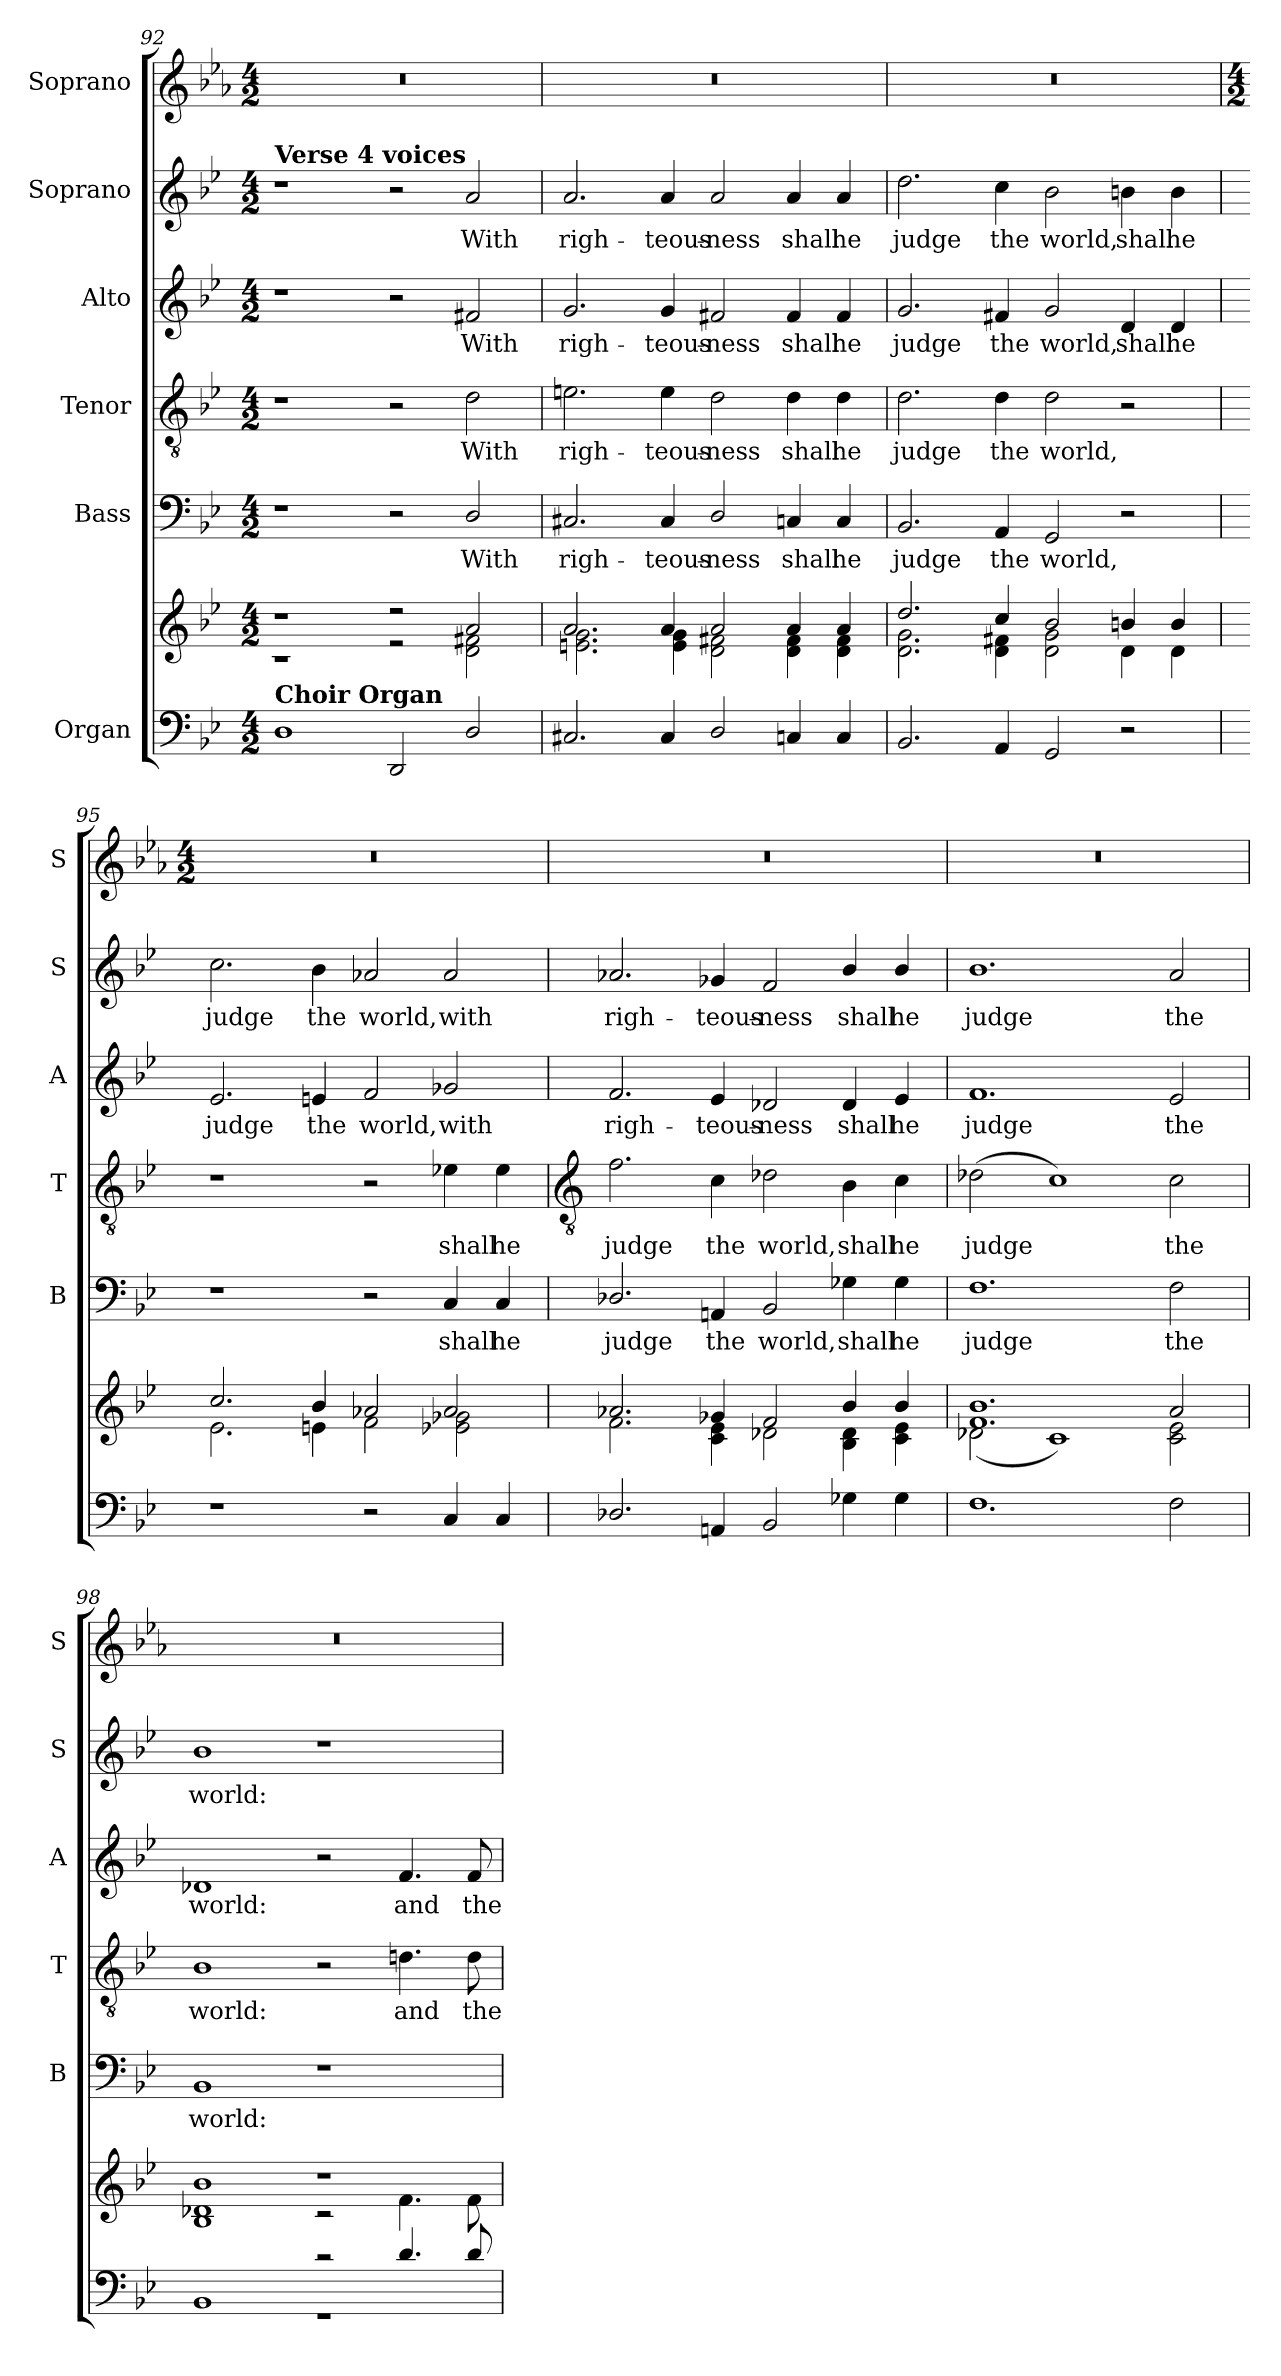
**kern	**kern	**kern	**text	**kern	**text	**kern	**text	**kern	**text	**kern
*part6	*part6	*part5	*part5	*part4	*part4	*part3	*part3	*part2	*part2	*part1
*staff7	*staff6	*staff5	*staff5	*staff4	*staff4	*staff3	*staff3	*staff2	*staff2	*staff1
*I"Organ	*	*I"Bass	*	*I"Tenor	*	*I"Alto	*	*I"Soprano	*	*I"Soprano
*	*	*I'B	*	*I'T	*	*I'A	*	*I'S	*	*I'S
!!LO:LB:g=z
*clefF4	*clefG2	*clefF4	*	*clefGv2	*	*clefG2	*	*clefG2	*	*clefG2
*k[b-e-]	*k[b-e-]	*k[b-e-]	*	*k[b-e-]	*	*k[b-e-]	*	*k[b-e-]	*	*k[b-e-a-]
*B-:	*B-:	*B-:	*	*B-:	*	*B-:	*	*B-:	*	*E-:
*M4/2	*M4/2	*M4/2	*	*M4/2	*	*M4/2	*	*M4/2	*	*M4/2
=92	=92	=92	=92	=92	=92	=92	=92	=92	=92	=92
*	*^	*	*	*	*	*	*	*	*	*
!	!	!	!	!	!	!	!	!	!LO:TX:a:B:t=Verse 4 voices	!	!
!LO:TX:a:B:t=Choir Organ	!	!	!	!	!	!	!	!	!	!	!
1D	1r	1r	1r	.	1r	.	1r	.	1r	.	0r
2DD/	2r	2r	2r	.	2r	.	2r	.	2r	.	.
!	!	!	!	!LO:LY:b	!	!LO:LY:b	!	!LO:LY:b	!	!LO:LY:b	!
2D/	2a/	2d\ 2f#X\	2D/	With	2d	With	2f#X	With	2a	With	.
=93	=93	=93	=93	=93	=93	=93	=93	=93	=93	=93	=93
!	!	!	!	!LO:LY:b	!	!LO:LY:b	!	!LO:LY:b	!	!LO:LY:b	!
2.C#X/	2.a/	2.en\ 2.g\	2.C#X/	righ-	2.en	righ-	2.g	righ-	2.a	righ-	0r
!	!	!	!	!LO:LY:b	!	!LO:LY:b	!	!LO:LY:b	!	!LO:LY:b	!
4C#/	4a/	4e\ 4g\	4C#/	-teous-	4e	-teous-	4g	-teous-	4a	-teous-	.
!	!	!	!	!LO:LY:b	!	!LO:LY:b	!	!LO:LY:b	!	!LO:LY:b	!
2D/	2a/	2d\ 2f#X\	2D/	-ness	2d	-ness	2f#X	-ness	2a	-ness	.
!	!	!	!	!LO:LY:b	!	!LO:LY:b	!	!LO:LY:b	!	!LO:LY:b	!
4Cn/	4a/	4d\ 4f#\	4Cn/	shall	4d	shall	4f#	shall	4a	shall	.
!	!	!	!	!LO:LY:b	!	!LO:LY:b	!	!LO:LY:b	!	!LO:LY:b	!
4C/	4a/	4d\ 4f#\	4C/	he	4d	he	4f#	he	4a	he	.
=94	=94	=94	=94	=94	=94	=94	=94	=94	=94	=94	=94
!	!	!	!	!LO:LY:b	!	!LO:LY:b	!	!LO:LY:b	!	!LO:LY:b	!
2.BB-/	2.dd/	2.d\ 2.g\	2.BB-	judge	2.d	judge	2.g	judge	2.dd	judge	0r
!	!	!	!	!LO:LY:b	!	!LO:LY:b	!	!LO:LY:b	!	!LO:LY:b	!
4AA/	4cc/	4d\ 4f#X\	4AA	the	4d	the	4f#X	the	4cc	the	.
!	!	!	!	!LO:LY:b	!	!LO:LY:b	!	!LO:LY:b	!	!LO:LY:b	!
2GG/	2b-/	2d\ 2g\	2GG	world,	2d	world,	2g	world,	2b-	world,	.
!	!	!	!	!	!	!	!	!LO:LY:b	!	!LO:LY:b	!
2r	4bn/	4d\	2r	.	2r	.	4d	shall	4bn	shall	.
!	!	!	!	!	!	!	!	!LO:LY:b	!	!LO:LY:b	!
.	4b/	4d\	.	.	.	.	4d	he	4b	he	.
!!LO:LB:g=z
=95	=95	=95	=95	=95	=95	=95	=95	=95	=95	=95	=95
*	*	*	*	*	*	*	*	*	*	*	*M4/2
!	!	!	!	!	!	!	!	!LO:LY:b	!	!LO:LY:b	!
1r	2.cc/	2.e-\	1r	.	1r	.	2.e-	judge	2.cc	judge	0r
!	!	!	!	!	!	!	!	!LO:LY:b	!	!LO:LY:b	!
.	4b-/	4en\	.	.	.	.	4en	the	4b-	the	.
!	!	!	!	!	!	!	!	!LO:LY:b	!	!LO:LY:b	!
2r	2a-X/	2f\	2r	.	2r	.	2f	world,	2a-X	world,	.
!	!	!	!	!LO:LY:b	!	!LO:LY:b	!	!LO:LY:b	!	!LO:LY:b	!
4C/	2a-/	2e-X\ 2g-X\	4C	shall	4e-X	shall	2g-X	with	2a-	with	.
!	!	!	!	!LO:LY:b	!	!LO:LY:b	!	!	!	!	!
4C/	.	.	4C	he	4e-	he	.	.	.	.	.
!!LO:LB:g=z
=96	=96	=96	=96	=96	=96	=96	=96	=96	=96	=96	=96
*	*	*	*	*	*clefGv2	*	*	*	*	*	*
*^	*	*	*	*	*	*	*	*	*	*	*
!	!	!	!	!	!LO:LY:b	!	!LO:LY:b	!	!LO:LY:b	!	!LO:LY:b	!
0ryy	2.D-X/	2.a-X/	2.f\	2.D-X/	judge	2.f	judge	2.f	righ-	2.a-X	righ-	0r
!	!	!	!	!	!LO:LY:b	!	!LO:LY:b	!	!LO:LY:b	!	!LO:LY:b	!
.	4AAn/	4g-X/	4c\ 4e-\	4AAn	the	4c	the	4e-	-teous-	4g-X	-teous-	.
!	!	!	!	!	!LO:LY:b	!	!LO:LY:b	!	!LO:LY:b	!	!LO:LY:b	!
.	2BB-/	2f/	2d-X\	2BB-	world,	2d-X	world,	2d-X	-ness	2f	-ness	.
!	!	!	!	!	!LO:LY:b	!	!LO:LY:b	!	!LO:LY:b	!	!LO:LY:b	!
.	4G-X\	4b-/	4B-\ 4d-\	4G-X	shall	4B-	shall	4d-	shall	4b-/	shall	.
!	!	!	!	!	!LO:LY:b	!	!LO:LY:b	!	!LO:LY:b	!	!LO:LY:b	!
.	4G-\	4b-/	4c\ 4e-\	4G-	he	4c	he	4e-	he	4b-/	he	.
=97	=97	=97	=97	=97	=97	=97	=97	=97	=97	=97	=97	=97
!	!	!	!	!	!LO:LY:b	!	!LO:LY:b	!	!LO:LY:b	!	!LO:LY:b	!
0ryy	1.F\	1.f/ 1.b-/	(<2d-X\	1.F	judge	(>2d-X	judge	1.f	judge	1.b-	judge	0r
.	.	.	1c\)	.	.	1c)	.	.	.	.	.	.
!	!	!	!	!	!LO:LY:b	!	!LO:LY:b	!	!LO:LY:b	!	!LO:LY:b	!
.	2F\	2a/	2c\ 2e-\	2F	the	2c	the	2e-	the	2a	the	.
=98	=98	=98	=98	=98	=98	=98	=98	=98	=98	=98	=98	=98
!	!	!	!	!	!LO:LY:b	!	!LO:LY:b	!	!LO:LY:b	!	!LO:LY:b	!
1ryy	1BB-\	1b-/	1B-\ 1d-X\	1BB-	world:	1B-	world:	1d-X	world:	1b-	world:	0r
2r	1r	1r	2r	1r	.	2r	.	2r	.	1r	.	.
!	!	!	!	!	!	!	!LO:LY:b	!	!LO:LY:b	!	!	!
4.d/	.	.	4.f\	.	.	4.dn	and	4.f	and	.	.	.
!	!	!	!	!	!	!	!LO:LY:b	!	!LO:LY:b	!	!	!
8d/	.	.	8f\	.	.	8d	the	8f	the	.	.	.
*v	*v	*	*	*	*	*	*	*	*	*	*	*
*	*v	*v	*	*	*	*	*	*	*	*	*
=	=	=	=	=	=	=	=	=	=	=
*-	*-	*-	*-	*-	*-	*-	*-	*-	*-	*-
